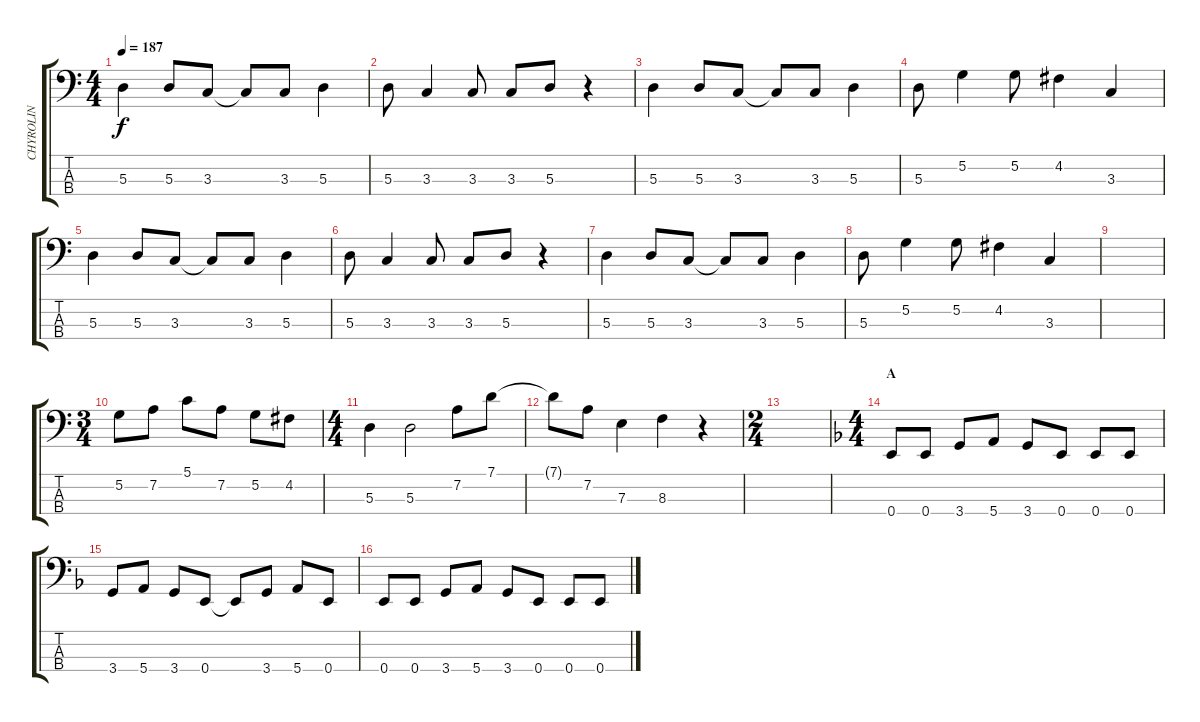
\track ("CHYROLIN" "CHYROLIN") {instrument overdrivenguitar}
\staff {score tabs}
\tuning (G2 D2 A1 E1) {hide}
\ts (4 4)
\tempo 187
\clef f4
\ks c
5.3.4{dy f} 5.3.8 3.3.8 3.3{t}.8 3.3.8 5.3.4 |
5.3.8 3.3.4 3.3.8 3.3.8 5.3.8 r.4 |
5.3.4 5.3.8 3.3.8 3.3{t}.8 3.3.8 5.3.4 |
5.3.8 5.2.4 5.2.8 4.2.4 3.3.4 |
5.3.4 5.3.8 3.3.8 3.3{t}.8 3.3.8 5.3.4 |
5.3.8 3.3.4 3.3.8 3.3.8 5.3.8 r.4 |
5.3.4 5.3.8 3.3.8 3.3{t}.8 3.3.8 5.3.4 |
5.3.8 5.2.4 5.2.8 4.2.4 3.3.4 |
|
\ts (3 4)
5.2.8 7.2.8 5.1.8 7.2.8 5.2.8 4.2.8 |
\ts (4 4)
5.3.4 5.3.2 7.2.8 7.1.8 |
7.1{t}.8 7.2.8 7.3.4 8.3.4 r.4 |
\ts (2 4)
|
\ts (4 4)
\section ("" "A")
\ks dminor
0.4.8{instrument overdrivenguitar} 0.4.8 3.4.8 5.4.8 3.4.8 0.4.8 0.4.8 0.4.8 |
3.4.8 5.4.8 3.4.8 0.4.8 0.4{t}.8 3.4.8 5.4.8 0.4.8 |
0.4.8 0.4.8 3.4.8 5.4.8 3.4.8 0.4.8 0.4.8 0.4.8
